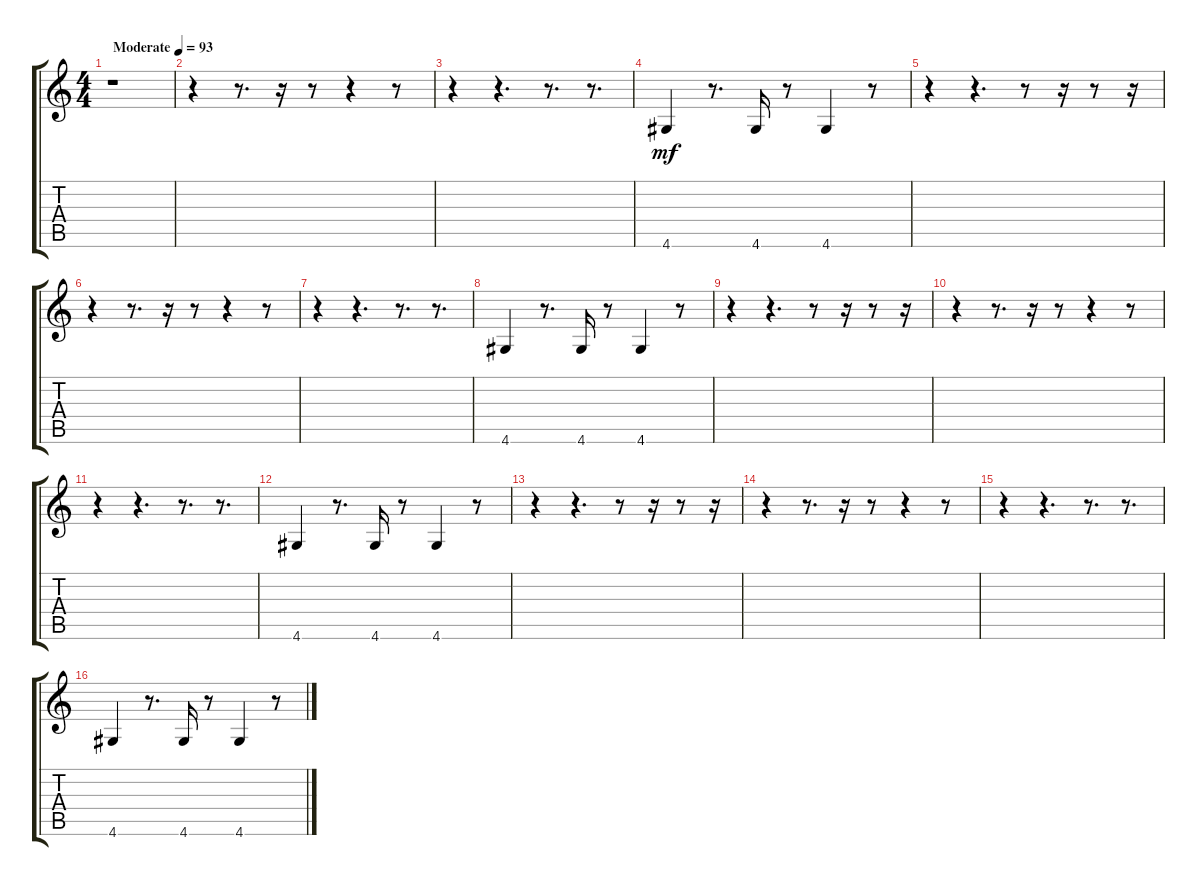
\track "" {instrument electricbassfinger}
\staff {score tabs}
\tuning (E4 B3 G3 D3 A2 E2) {hide}
\ts (4 4)
\tempo (93 "Moderate")
\clef g2
\ks c
r.1{dy mf instrument electricbassfinger} |
r.4 r.8{d} r.16 r.8 r.4 r.8 |
r.4 r.4{d} r.8{d} r.8{d} |
4.6.4 r.8{d} 4.6.16 r.8 4.6.4 r.8 |
r.4 r.4{d} r.8 r.16 r.8 r.16 |
r.4 r.8{d} r.16 r.8 r.4 r.8 |
r.4 r.4{d} r.8{d} r.8{d} |
4.6.4 r.8{d} 4.6.16 r.8 4.6.4 r.8 |
r.4 r.4{d} r.8 r.16 r.8 r.16 |
r.4 r.8{d} r.16 r.8 r.4 r.8 |
r.4 r.4{d} r.8{d} r.8{d} |
4.6.4 r.8{d} 4.6.16 r.8 4.6.4 r.8 |
r.4 r.4{d} r.8 r.16 r.8 r.16 |
r.4 r.8{d} r.16 r.8 r.4 r.8 |
r.4 r.4{d} r.8{d} r.8{d} |
4.6.4 r.8{d} 4.6.16 r.8 4.6.4 r.8
